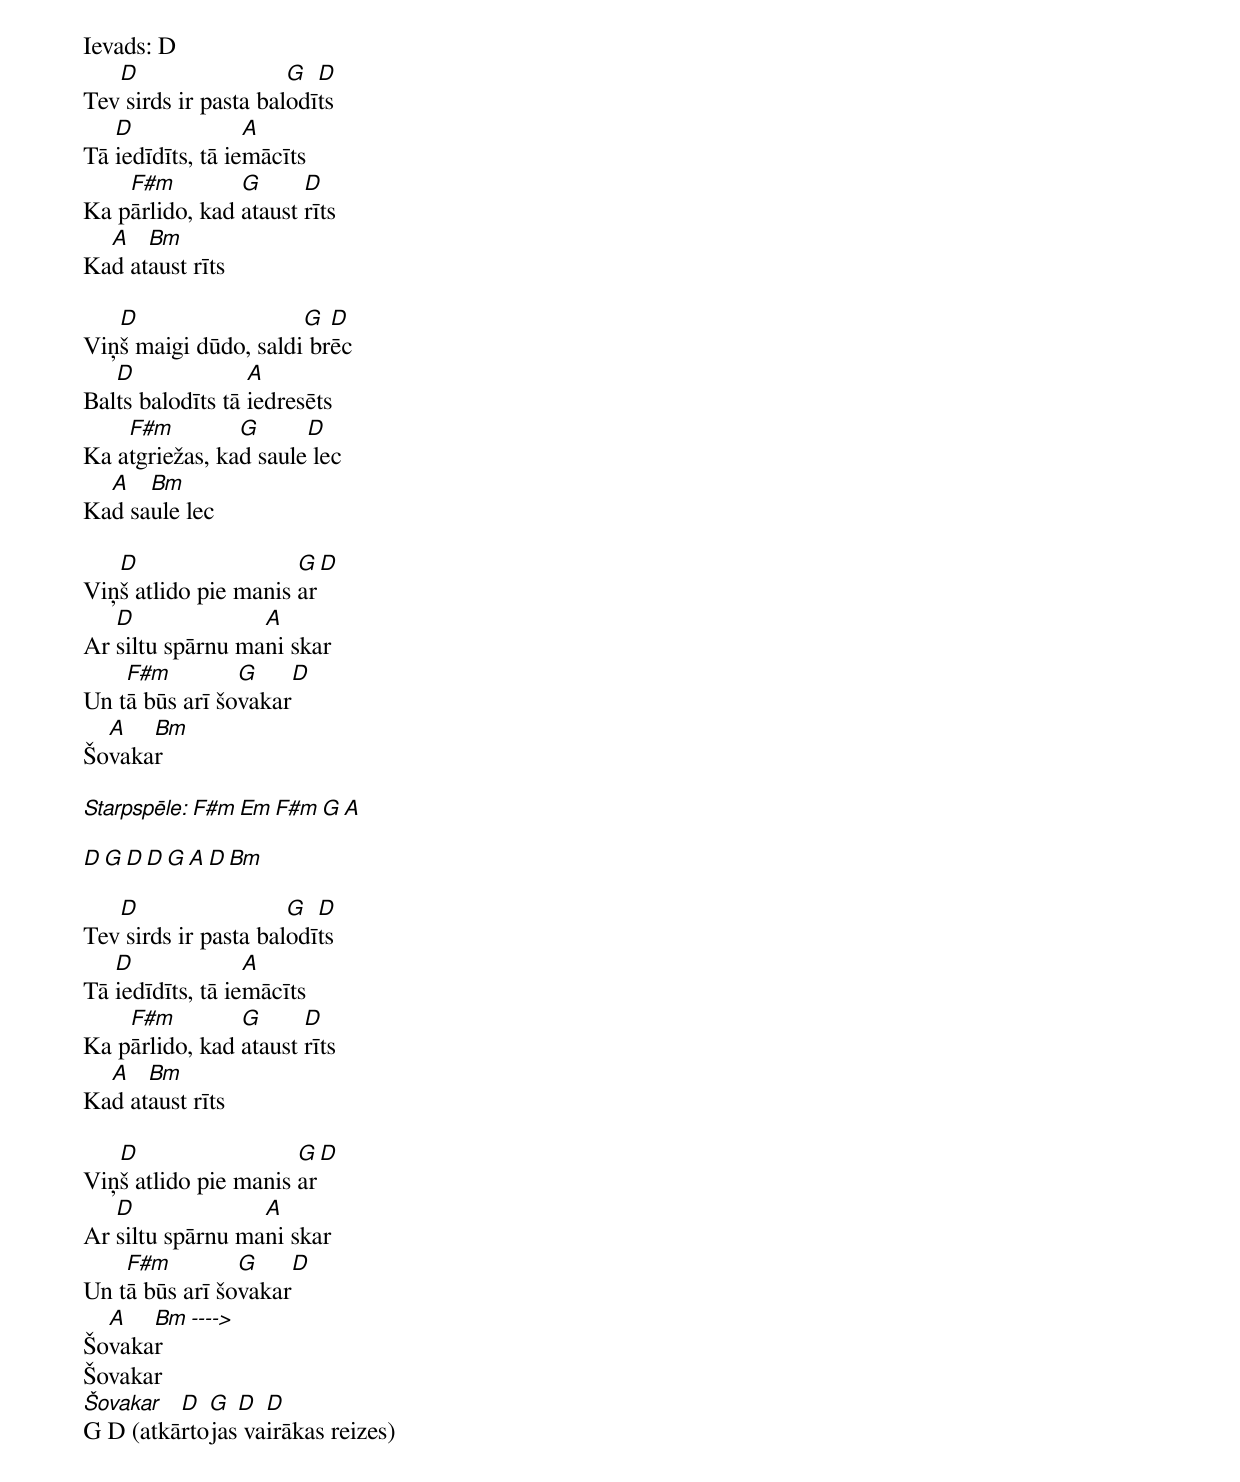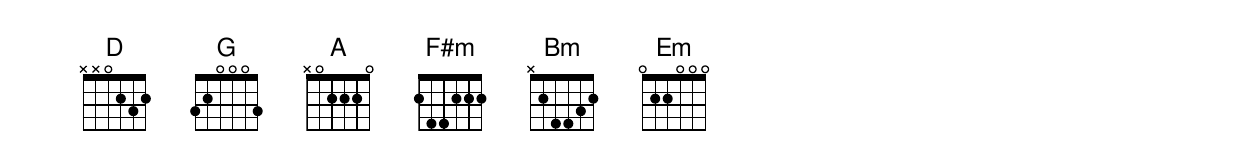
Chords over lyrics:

Ievads: D
   D                  G  D
Tev sirds ir pasta balodīts
   D              A
Tā iedīdīts, tā iemācīts
    F#m         G      D
Ka pārlido, kad ataust rīts
  A   Bm
Kad ataust rīts

   D                  G  D
Viņš maigi dūdo, saldi brēc
   D              A
Balts balodīts tā iedresēts
    F#m         G      D
Ka atgriežas, kad saule lec
  A   Bm
Kad saule lec

   D                  G  D
Viņš atlido pie manis ar
   D              A
Ar siltu spārnu mani skar
    F#m         G      D
Un tā būs arī šovakar
  A   Bm
Šovakar

Starpspēle: F#m  Em  F#m  G  A

D  G  D  D  G  A  D  Bm

   D                  G  D
Tev sirds ir pasta balodīts
   D              A
Tā iedīdīts, tā iemācīts
    F#m         G      D
Ka pārlido, kad ataust rīts
  A   Bm
Kad ataust rīts

   D                  G  D
Viņš atlido pie manis ar
   D              A
Ar siltu spārnu mani skar
    F#m         G      D
Un tā būs arī šovakar
  A   Bm  ---->
Šovakar
Šovakar
Šovakar  D  G  D  D
G D (atkārtojas vairākas reizes)
